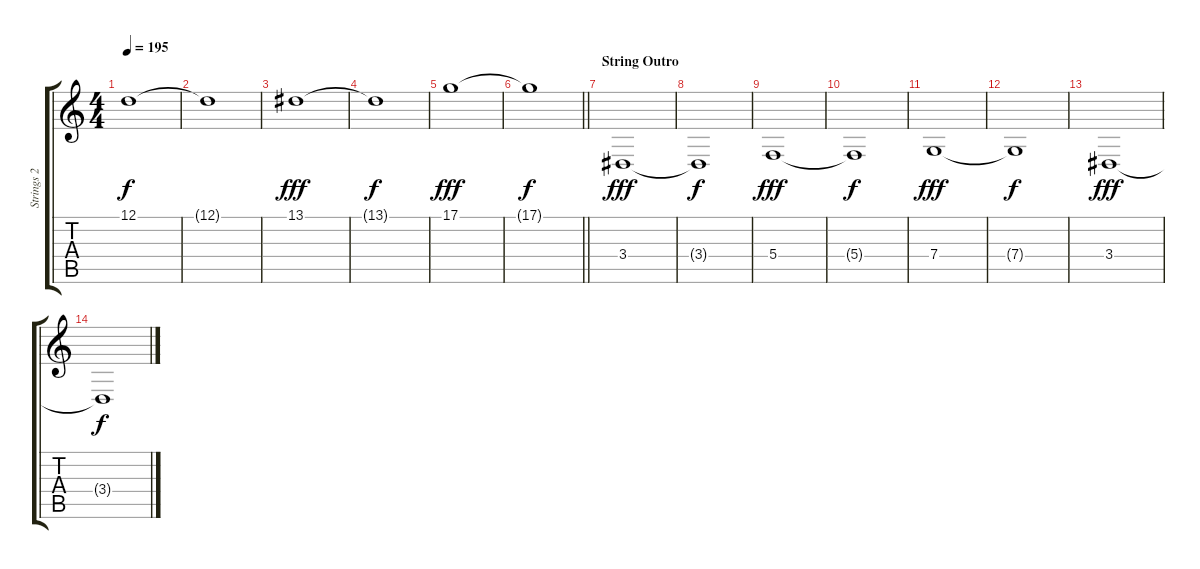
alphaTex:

\track ("Strings 2" "Strings 2") {instrument stringensemble2}
\staff {score tabs}
\tuning (D4 A3 F3 C3 G2 C2) {hide}
\ts (4 4)
\tempo 195
\clef g2
\ks c
12.1.1{dy f} |
12.1{t}.1 |
13.1.1{dy fff} |
13.1{t}.1{dy f} |
17.1.1{dy fff} |
\barLineRight lightlight
17.1{t}.1{dy f} |
\section ("" "String Outro")
3.4.1{dy fff volume 4} |
3.4{t}.1{dy f} |
5.4.1{dy fff} |
5.4{t}.1{dy f} |
7.4.1{dy fff} |
7.4{t}.1{dy f} |
3.4.1{dy fff} |
3.4{t}.1{dy f}
